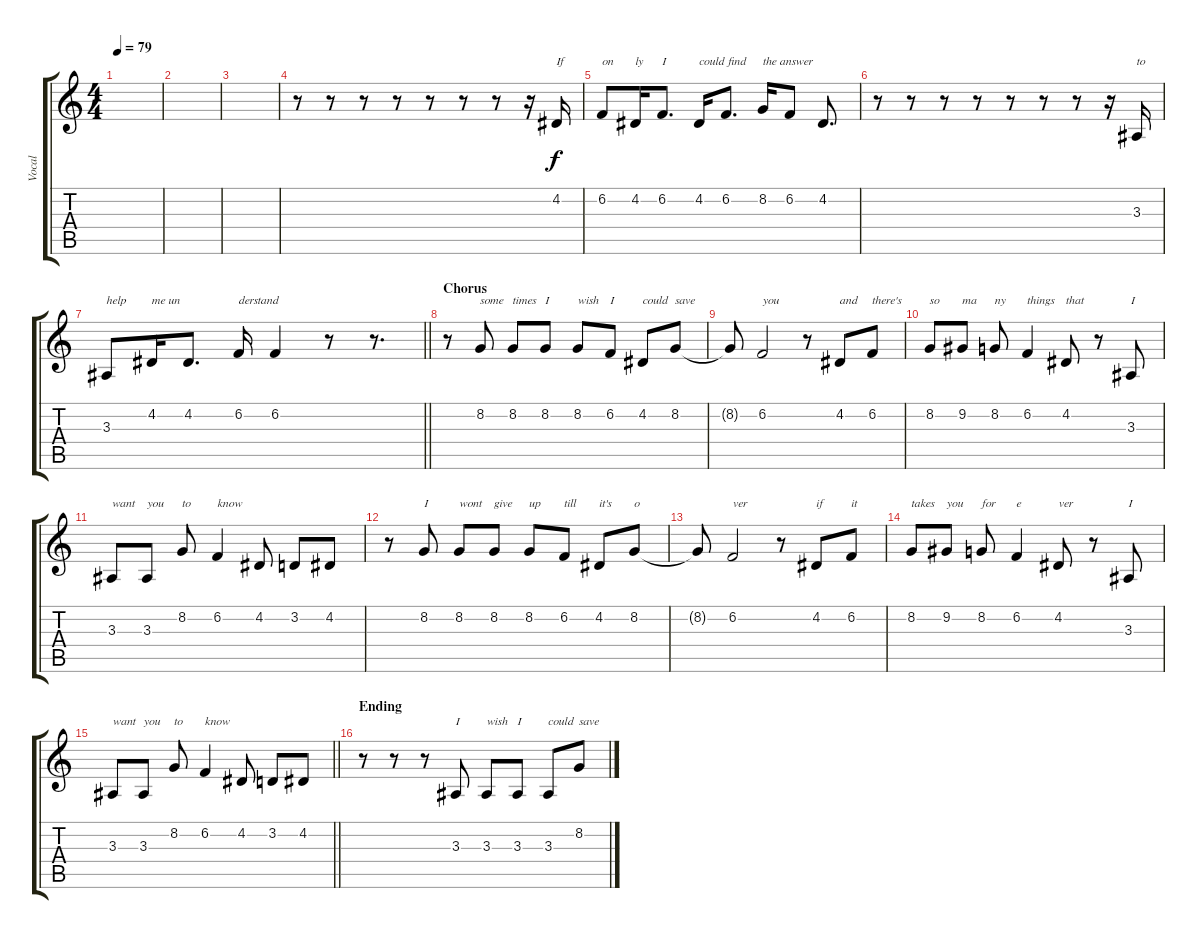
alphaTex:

\track ("Vocal" "Vocal") {instrument sopranosax}
\staff {score tabs}
\tuning (E4 B3 G3 D3 A2 E2) {hide}
\ts (4 4)
\tempo 79
\clef g2
\ks c
|
|
|
r.8 r.8 r.8 r.8 r.8 r.8 r.8 r.16 4.2.16{txt "If"} |
6.2.8{txt "on"} 4.2.16{txt "ly"} 6.2.8{d txt "I"} 4.2.16{txt "could find"} 6.2.8{d} 8.2.16{txt "the answer"} 6.2.8 4.2.8{d} |
r.8 r.8 r.8 r.8 r.8 r.8 r.8 r.16 3.3.16{txt "to"} |
\barLineRight lightlight
3.3.8{txt "help"} 4.2.16{txt "me un"} 4.2.8{d} 6.2.16{txt "derstand"} 6.2.4 r.8 r.8{d} |
\section ("" "Chorus")
r.8 8.2.8{txt "some"} 8.2.8{txt "times"} 8.2.8{txt "I"} 8.2.8{txt "wish"} 6.2.8{txt "I"} 4.2.8{txt "could"} 8.2.8{txt "save"} |
8.2{t}.8 6.2.2{txt "you"} r.8 4.2.8{txt "and"} 6.2.8{txt "there's"} |
8.2.8{txt "so"} 9.2.8{txt "ma"} 8.2.8{txt "ny"} 6.2.4{txt "things"} 4.2.8{txt "that"} r.8 3.3.8{txt "I"} |
3.3.8{txt "want"} 3.3.8{txt "you"} 8.2.8{txt "to"} 6.2.4{txt "know"} 4.2.8 3.2.8 4.2.8 |
r.8 8.2.8{txt "I"} 8.2.8{txt "wont"} 8.2.8{txt "give"} 8.2.8{txt "up"} 6.2.8{txt "till"} 4.2.8{txt "it's"} 8.2.8{txt "o"} |
8.2{t}.8 6.2.2{txt "ver"} r.8 4.2.8{txt "if"} 6.2.8{txt "it"} |
8.2.8{txt "takes"} 9.2.8{txt "you"} 8.2.8{txt "for"} 6.2.4{txt "e"} 4.2.8{txt "ver"} r.8 3.3.8{txt "I"} |
\barLineRight lightlight
3.3.8{txt "want"} 3.3.8{txt "you"} 8.2.8{txt "to"} 6.2.4{txt "know"} 4.2.8 3.2.8 4.2.8 |
\section ("" "Ending")
r.8 r.8 r.8 3.3.8{txt "I"} 3.3.8{txt "wish"} 3.3.8{txt "I"} 3.3.8{txt "could"} 8.2.8{txt "save"}
